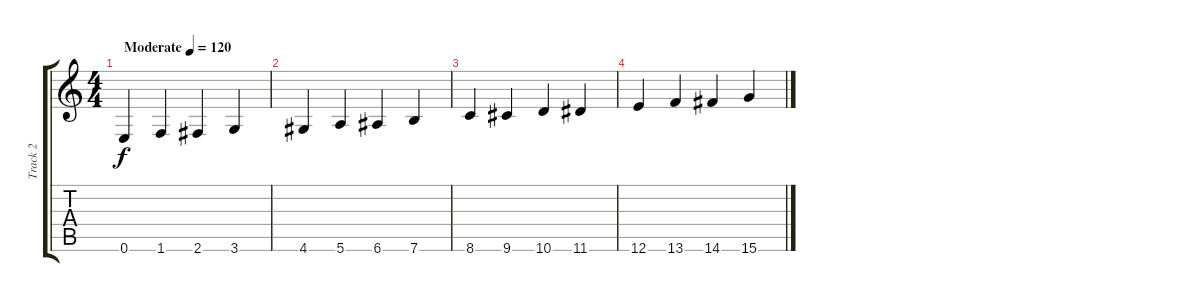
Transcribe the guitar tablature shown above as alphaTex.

\track ("Track 2" "Track 2") {instrument acousticguitarnylon}
\staff {score tabs}
\tuning (E4 B3 G3 D3 A2 E2) {hide}
\ts (4 4)
\tempo (120 "Moderate")
\clef g2
\ks c
0.6.4{dy f instrument acousticguitarnylon} 1.6.4 2.6.4 3.6.4 |
4.6.4 5.6.4 6.6.4 7.6.4 |
8.6.4 9.6.4 10.6.4 11.6.4 |
12.6.4 13.6.4 14.6.4 15.6.4
